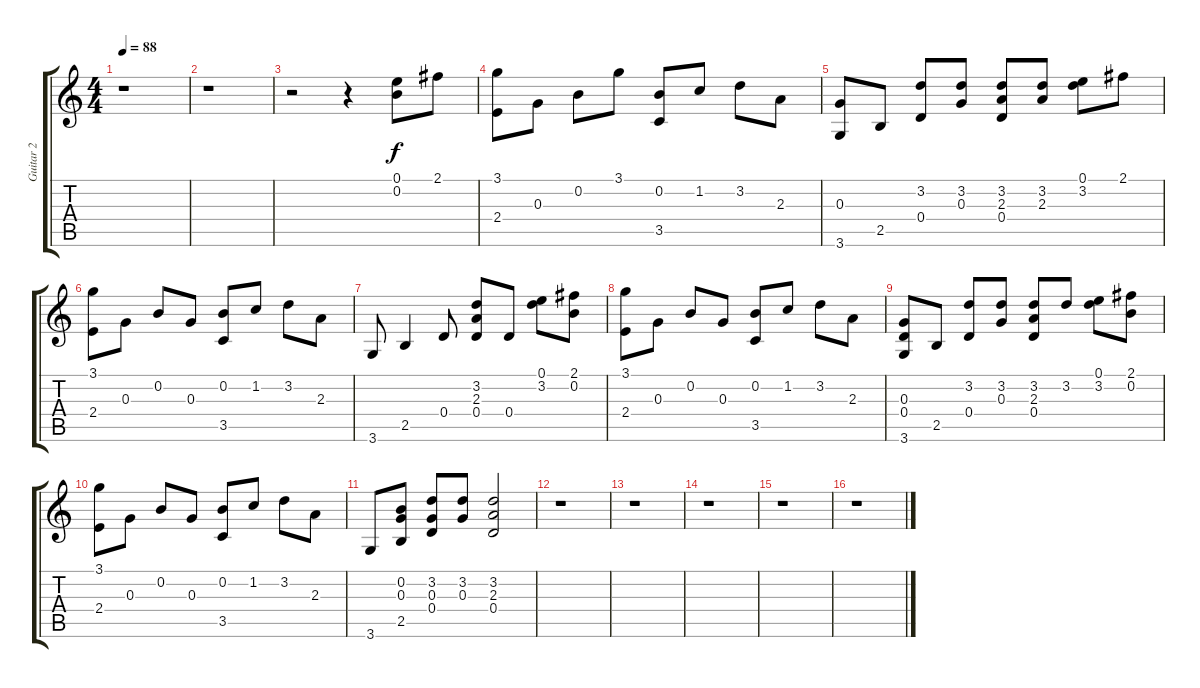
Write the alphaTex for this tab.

\track ("Guitar 2" "Guitar 2") {instrument distortionguitar}
\staff {score tabs}
\tuning (E4 B3 G3 D3 A2 E2) {hide}
\ts (4 4)
\tempo 88
\clef g2
\ks c
r.1{dy f instrument distortionguitar} |
r.1 |
r.2 r.4 (0.1 0.2).8 2.1.8 |
(3.1 2.4).8 0.3.8 0.2.8 3.1.8 (0.2 3.5).8 1.2.8 3.2.8 2.3.8 |
(0.3 3.6).8 2.5.8 (3.2 0.4).8 (3.2 0.3).8 (3.2 2.3 0.4).8 (3.2 2.3).8 (0.1 3.2).8 2.1.8 |
(3.1 2.4).8 0.3.8 0.2.8 0.3.8 (0.2 3.5).8 1.2.8 3.2.8 2.3.8 |
3.6.8 2.5.4 0.4.8 (3.2 2.3 0.4).8 0.4.8 (0.1 3.2).8 (2.1 0.2).8 |
(3.1 2.4).8 0.3.8 0.2.8 0.3.8 (0.2 3.5).8 1.2.8 3.2.8 2.3.8 |
(0.3 0.4 3.6).8 2.5.8 (3.2 0.4).8 (3.2 0.3).8 (3.2 2.3 0.4).8 3.2.8 (0.1 3.2).8 (2.1 0.2).8 |
(3.1 2.4).8 0.3.8 0.2.8 0.3.8 (0.2 3.5).8 1.2.8 3.2.8 2.3.8 |
3.6.8 (0.2 0.3 2.5).8 (3.2 0.3 0.4).8 (3.2 0.3).8 (3.2 2.3 0.4).2 |
r.1 |
r.1 |
r.1 |
r.1 |
r.1
